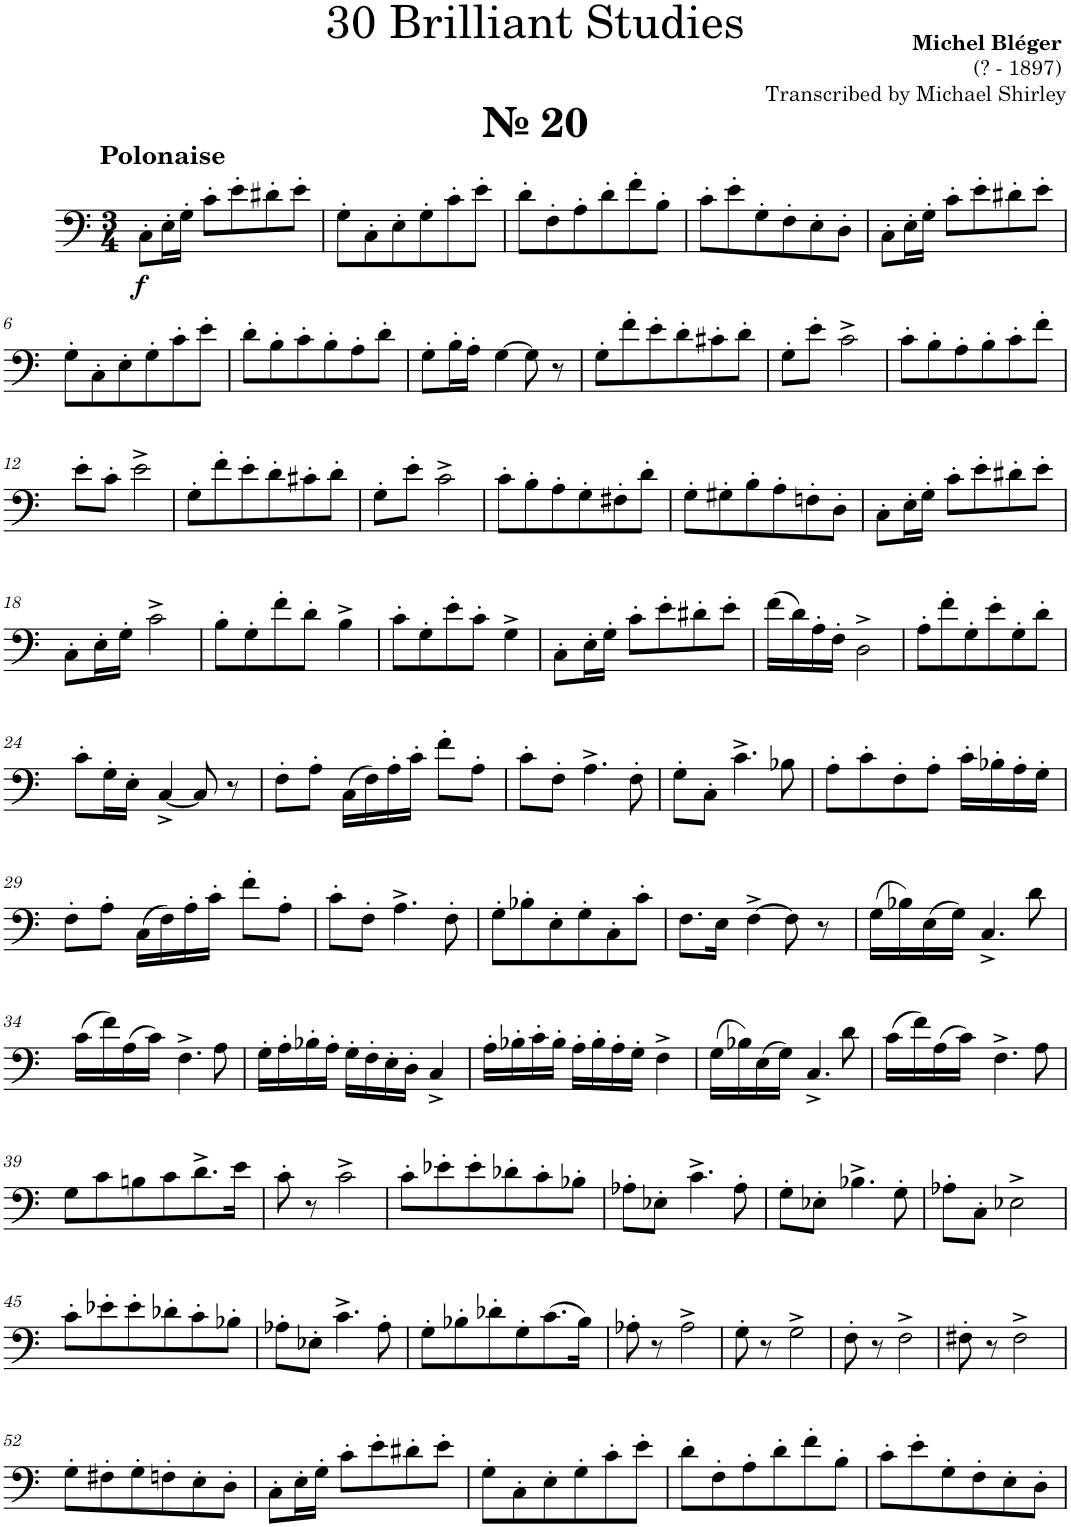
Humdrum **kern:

**kern	**dynam
*part1	*part1
*staff1	*staff1
*I"Trombone	*
*I'Tbn.	*
*clefF4	*
*k[]	*
*M3/4	*
=1	=1
!LO:TX:a:B:t=№ 20	!
!LO:TX:a:B:t=Polonaise	!
!	!LO:DY:b
8C'\L	f
16E'\L	.
16G'\JJ	.
8c'\L	.
8e'\	.
8d#X'\	.
8e'\J	.
=2	=2
8G'\L	.
8C'\	.
8E'\	.
8G'\	.
8c'\	.
8e'\J	.
=3	=3
8d'\L	.
8F'\	.
8A'\	.
8d'\	.
8f'\	.
8B'\J	.
=4	=4
8c'\L	.
8e'\	.
8G'\	.
8F'\	.
8E'\	.
8D'\J	.
=5	=5
8C'\L	.
16E'\L	.
16G'\JJ	.
8c'\L	.
8e'\	.
8d#X'\	.
8e'\J	.
!!LO:LB:g=z
=6	=6
8G'\L	.
8C'\	.
8E'\	.
8G'\	.
8c'\	.
8e'\J	.
=7	=7
8d'\L	.
8B'\	.
8c'\	.
8B'\	.
8A'\	.
8d'\J	.
=8	=8
8G'\L	.
16B'\L	.
16A'\JJ	.
[4G\	.
8G\]	.
8r	.
=9	=9
8G'\L	.
8f'\	.
8e'\	.
8d'\	.
8c#X'\	.
8d'\J	.
=10	=10
8G'\L	.
8e'\J	.
2c^\	.
=11	=11
8c'\L	.
8B'\	.
8A'\	.
8B'\	.
8c'\	.
8f'\J	.
!!LO:LB:g=z
=12	=12
8e'\L	.
8c'\J	.
2e^\	.
=13	=13
8G'\L	.
8f'\	.
8e'\	.
8d'\	.
8c#X'\	.
8d'\J	.
=14	=14
8G'\L	.
8e'\J	.
2c^\	.
=15	=15
8c'\L	.
8B'\	.
8A'\	.
8G'\	.
8F#X'\	.
8d'\J	.
=16	=16
8G'\L	.
8G#X'\	.
8B'\	.
8A'\	.
8Fn'\	.
8D'\J	.
=17	=17
8C'\L	.
16E'\L	.
16G'\JJ	.
8c'\L	.
8e'\	.
8d#X'\	.
8e'\J	.
!!LO:LB:g=z
=18	=18
8C'\L	.
16E'\L	.
16G'\JJ	.
2c^\	.
=19	=19
8B'\L	.
8G'\	.
8f'\	.
8d'\J	.
4B^\	.
=20	=20
8c'\L	.
8G'\	.
8e'\	.
8c'\J	.
4G^\	.
=21	=21
8C'\L	.
16E'\L	.
16G'\JJ	.
8c'\L	.
8e'\	.
8d#X'\	.
8e'\J	.
=22	=22
(16f\LL	.
16d\)	.
16A'\	.
16F'\JJ	.
2D^\	.
=23	=23
8A'\L	.
8f'\	.
8G'\	.
8e'\	.
8G'\	.
8d'\J	.
!!LO:LB:g=z
=24	=24
8c'\L	.
16G'\L	.
16E'\JJ	.
[4C^/	.
8C/]	.
8r	.
=25	=25
8F'\L	.
8A'\J	.
(16C\LL	.
16F\)	.
16A'\	.
16c'\JJ	.
8f'\L	.
8A'\J	.
=26	=26
8c'\L	.
8F'\J	.
4.A^\	.
8F'\	.
=27	=27
8G'\L	.
8C'\J	.
4.c^\	.
8B-X\	.
=28	=28
8A'\L	.
8c'\	.
8F'\	.
8A'\J	.
16c'\LL	.
16B-X'\	.
16A'\	.
16G'\JJ	.
!!LO:LB:g=z
=29	=29
8F'\L	.
8A'\J	.
(16C\LL	.
16F\)	.
16A'\	.
16c'\JJ	.
8f'\L	.
8A'\J	.
=30	=30
8c'\L	.
8F'\J	.
4.A^\	.
8F'\	.
=31	=31
8G'\L	.
8B-X'\	.
8E'\	.
8G'\	.
8C'\	.
8c'\J	.
=32	=32
8.F\L	.
16E\Jk	.
[4F^\	.
8F\]	.
8r	.
=33	=33
(16G\LL	.
16B-X\)	.
(16E\	.
16G\JJ)	.
4.C^/	.
8d\	.
!!LO:LB:g=z
=34	=34
(16c\LL	.
16f\)	.
(16A\	.
16c\JJ)	.
4.F^\	.
8A\	.
=35	=35
16G'\LL	.
16A'\	.
16B-X'\	.
16A'\JJ	.
16G'\LL	.
16F'\	.
16E'\	.
16D'\JJ	.
4C^/	.
=36	=36
16A'\LL	.
16B-X'\	.
16c'\	.
16B-'\JJ	.
16A'\LL	.
16B-'\	.
16A'\	.
16G'\JJ	.
4F^\	.
=37	=37
(16G\LL	.
16B-X\)	.
(16E\	.
16G\JJ)	.
4.C^/	.
8d\	.
=38	=38
(16c\LL	.
16f\)	.
(16A\	.
16c\JJ)	.
4.F^\	.
8A\	.
!!LO:LB:g=z
=39	=39
8G\L	.
8c\	.
8Bn\	.
8c\	.
8.d^\	.
16e\Jk	.
=40	=40
8c'\	.
8r	.
2c^\	.
=41	=41
8c'\L	.
8e-X'\	.
8e-'\	.
8d-X'\	.
8c'\	.
8B-X'\J	.
=42	=42
8A-X'\L	.
8E-X'\J	.
4.c^\	.
8A-'\	.
=43	=43
8G'\L	.
8E-X'\J	.
4.B-X^\	.
8G'\	.
=44	=44
8A-X'\L	.
8C'\J	.
2E-X^\	.
!!LO:LB:g=z
=45	=45
8c'\L	.
8e-X'\	.
8e-'\	.
8d-X'\	.
8c'\	.
8B-X'\J	.
=46	=46
8A-X'\L	.
8E-X'\J	.
4.c^\	.
8A-'\	.
=47	=47
8G'\L	.
8B-X'\	.
8d-X'\	.
8G'\	.
(8.c\	.
16B-\Jk)	.
=48	=48
8A-X'\	.
8r	.
2A-^\	.
=49	=49
8G'\	.
8r	.
2G^\	.
=50	=50
8F'\	.
8r	.
2F^\	.
=51	=51
8F#X'\	.
8r	.
2F#^\	.
!!LO:LB:g=z
=52	=52
8G'\L	.
8F#X'\	.
8G'\	.
8Fn'\	.
8E'\	.
8D'\J	.
=53	=53
8C'\L	.
16E'\L	.
16G'\JJ	.
8c'\L	.
8e'\	.
8d#X'\	.
8e'\J	.
=54	=54
8G'\L	.
8C'\	.
8E'\	.
8G'\	.
8c'\	.
8e'\J	.
=55	=55
8d'\L	.
8F'\	.
8A'\	.
8d'\	.
8f'\	.
8B'\J	.
=56	=56
8c'\L	.
8e'\	.
8G'\	.
8F'\	.
8E'\	.
8D'\J	.
=	=
*-	*-
